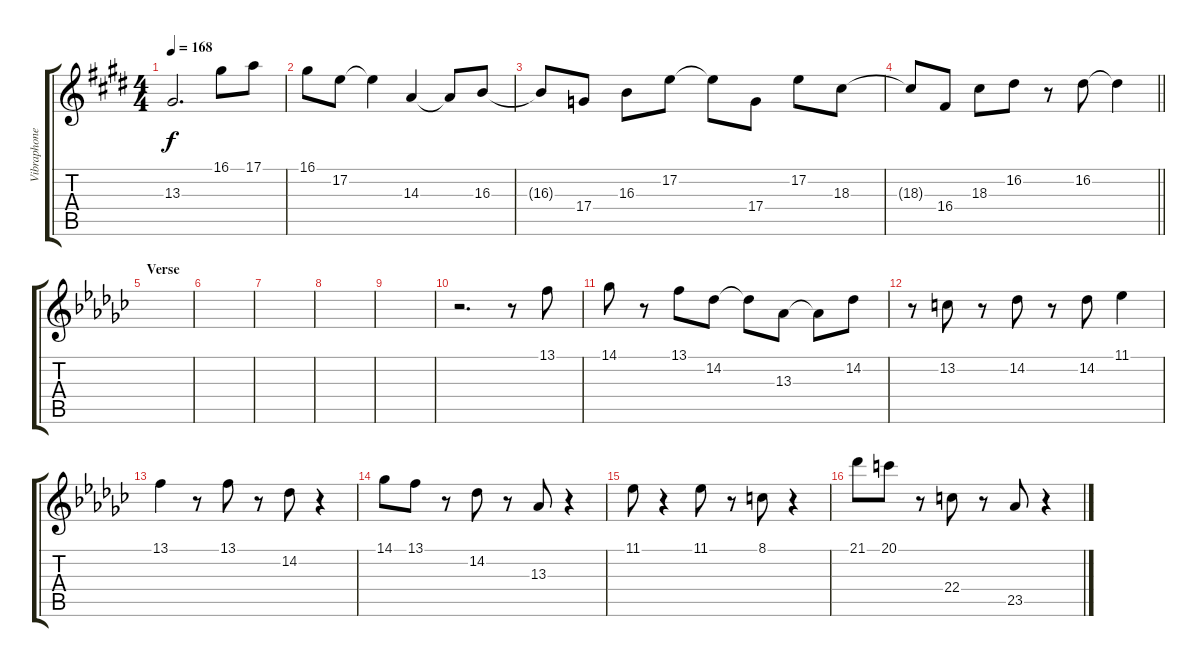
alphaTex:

\track ("Vibraphone" "Vibraphone") {instrument vibraphone}
\staff {score tabs}
\tuning (E4 B3 G3 D3 A2 E2) {hide}
\ts (4 4)
\tempo 168
\clef g2
\ks e
13.3.2{d dy f} 16.1.8 17.1.8 |
16.1.8 17.2.8 17.2{t}.4 14.3.4 14.3{t}.8 16.3.8 |
16.3{t}.8 17.4.8 16.3.8 17.2.8 17.2{t}.8 17.4.8 17.2.8 18.3.8 |
\barLineRight lightlight
18.3{t}.8 16.4.8 18.3.8 16.2.8 r.8 16.2.8 16.2{t}.4 |
\section ("" "Verse")
\ks gb
|
|
|
|
|
r.2{d} r.8 13.1.8 |
14.1.8 r.8 13.1.8 14.2.8 14.2{t}.8 13.3.8 13.3{t}.8 14.2.8 |
r.8 13.2.8 r.8 14.2.8 r.8 14.2.8 11.1.4 |
13.1.4 r.8 13.1.8 r.8 14.2.8 r.4 |
14.1.8 13.1.8 r.8 14.2.8 r.8 13.3.8 r.4 |
11.1.8 r.4 11.1.8 r.8 8.1.8 r.4 |
21.1.8 20.1.8 r.8 22.4.8 r.8 23.5.8 r.4
